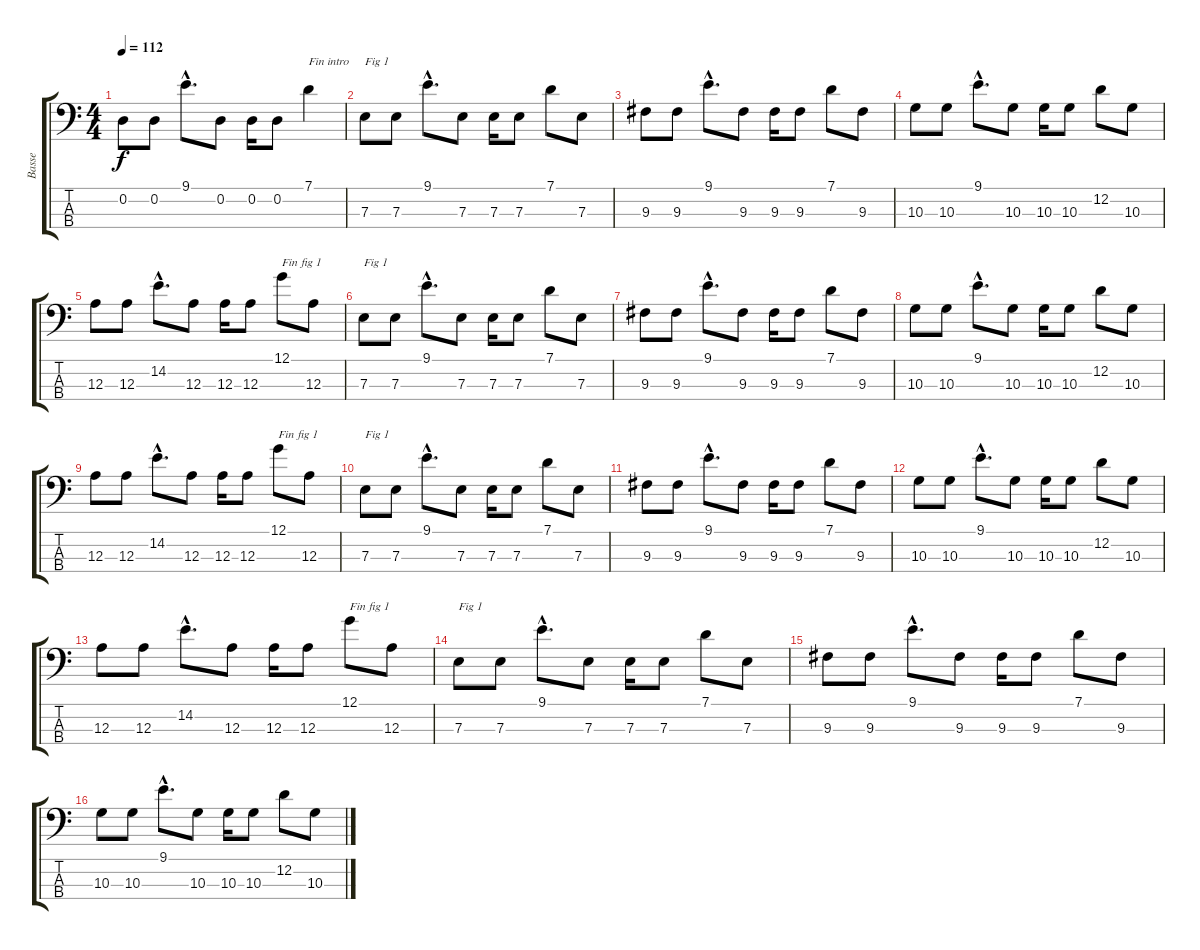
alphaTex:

\track ("Basse" "Basse") {instrument electricbasspick}
\staff {score tabs}
\tuning (G2 D2 A1 E1) {hide}
\ts (4 4)
\tempo 112
\clef f4
\ks c
0.2.8{dy f} 0.2.8 9.1{hac}.8{d} 0.2.8 0.2.16 0.2.8 7.1.4{txt "Fin intro"} |
7.3.8{txt "Fig 1"} 7.3.8 9.1{hac}.8{d} 7.3.8 7.3.16 7.3.8 7.1.8 7.3.8 |
9.3.8 9.3.8 9.1{hac}.8{d} 9.3.8 9.3.16 9.3.8 7.1.8 9.3.8 |
10.3.8 10.3.8 9.1{hac}.8{d} 10.3.8 10.3.16 10.3.8 12.2.8 10.3.8 |
12.3.8 12.3.8 14.2{hac}.8{d} 12.3.8 12.3.16 12.3.8 12.1.8{txt "Fin fig 1"} 12.3.8 |
7.3.8{txt "Fig 1"} 7.3.8 9.1{hac}.8{d} 7.3.8 7.3.16 7.3.8 7.1.8 7.3.8 |
9.3.8 9.3.8 9.1{hac}.8{d} 9.3.8 9.3.16 9.3.8 7.1.8 9.3.8 |
10.3.8 10.3.8 9.1{hac}.8{d} 10.3.8 10.3.16 10.3.8 12.2.8 10.3.8 |
12.3.8 12.3.8 14.2{hac}.8{d} 12.3.8 12.3.16 12.3.8 12.1.8{txt "Fin fig 1"} 12.3.8 |
7.3.8{txt "Fig 1"} 7.3.8 9.1{hac}.8{d} 7.3.8 7.3.16 7.3.8 7.1.8 7.3.8 |
9.3.8 9.3.8 9.1{hac}.8{d} 9.3.8 9.3.16 9.3.8 7.1.8 9.3.8 |
10.3.8 10.3.8 9.1{hac}.8{d} 10.3.8 10.3.16 10.3.8 12.2.8 10.3.8 |
12.3.8 12.3.8 14.2{hac}.8{d} 12.3.8 12.3.16 12.3.8 12.1.8{txt "Fin fig 1"} 12.3.8 |
7.3.8{txt "Fig 1"} 7.3.8 9.1{hac}.8{d} 7.3.8 7.3.16 7.3.8 7.1.8 7.3.8 |
9.3.8 9.3.8 9.1{hac}.8{d} 9.3.8 9.3.16 9.3.8 7.1.8 9.3.8 |
10.3.8 10.3.8 9.1{hac}.8{d} 10.3.8 10.3.16 10.3.8 12.2.8 10.3.8
